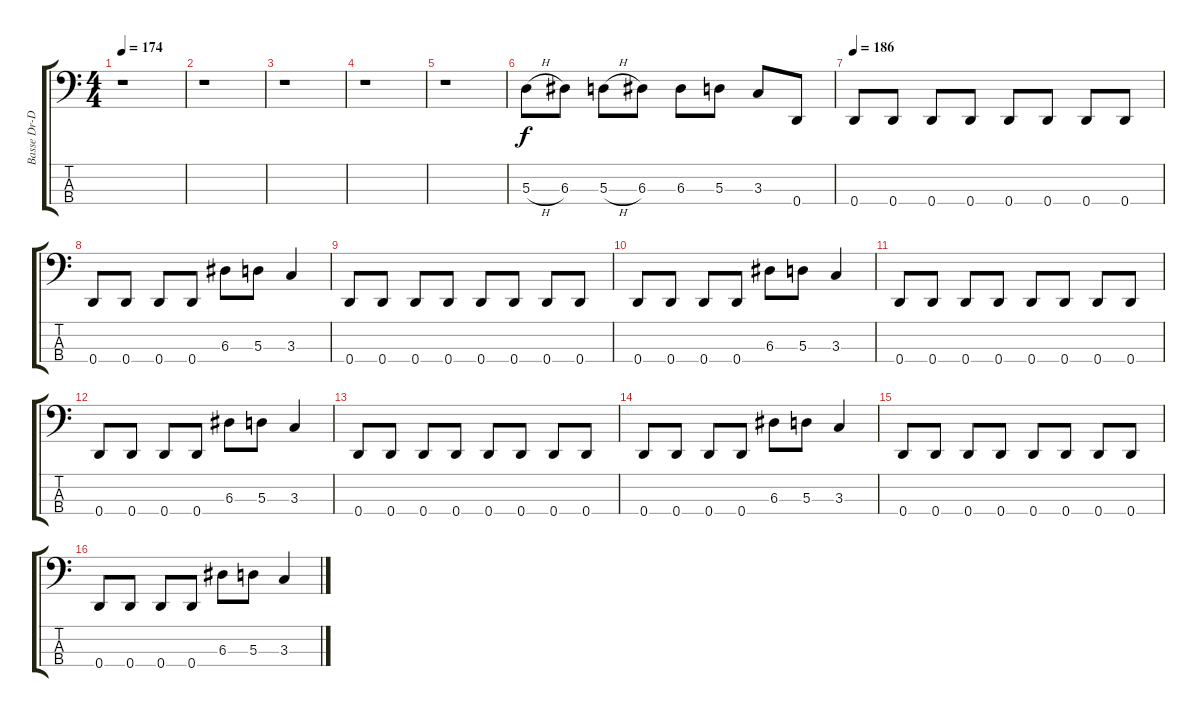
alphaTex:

\track ("Basse Dr-D" "Basse Dr-D") {instrument electricbasspick}
\staff {score tabs}
\tuning (G2 D2 A1 D1) {hide}
\ts (4 4)
\tempo 174
\clef f4
\ks c
r.1{dy f} |
r.1 |
r.1 |
r.1 |
r.1 |
5.3{h}.8 6.3.8 5.3{h}.8 6.3.8 6.3.8 5.3.8 3.3.8 0.4.8 |
\tempo 186
0.4.8 0.4.8 0.4.8 0.4.8 0.4.8 0.4.8 0.4.8 0.4.8 |
0.4.8 0.4.8 0.4.8 0.4.8 6.3.8 5.3.8 3.3.4 |
0.4.8 0.4.8 0.4.8 0.4.8 0.4.8 0.4.8 0.4.8 0.4.8 |
0.4.8 0.4.8 0.4.8 0.4.8 6.3.8 5.3.8 3.3.4 |
0.4.8 0.4.8 0.4.8 0.4.8 0.4.8 0.4.8 0.4.8 0.4.8 |
0.4.8 0.4.8 0.4.8 0.4.8 6.3.8 5.3.8 3.3.4 |
0.4.8 0.4.8 0.4.8 0.4.8 0.4.8 0.4.8 0.4.8 0.4.8 |
0.4.8 0.4.8 0.4.8 0.4.8 6.3.8 5.3.8 3.3.4 |
0.4.8 0.4.8 0.4.8 0.4.8 0.4.8 0.4.8 0.4.8 0.4.8 |
0.4.8 0.4.8 0.4.8 0.4.8 6.3.8 5.3.8 3.3.4
